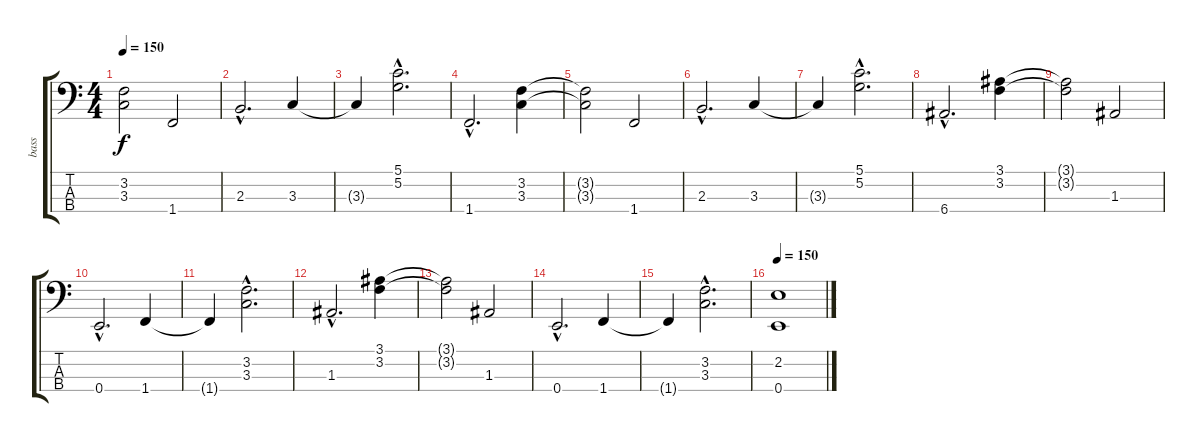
\track ("bass" "bass") {instrument electricbassfinger}
\staff {score tabs}
\tuning (G2 D2 A1 E1) {hide}
\ts (4 4)
\tempo 150
\clef f4
\ks c
(3.2{t} 3.3{t}).2{dy f} 1.4.2 |
2.3{hac}.2{d} 3.3.4 |
3.3{t}.4 (5.1{hac} 5.2{hac}).2{d} |
1.4{hac}.2{d} (3.2 3.3).4 |
(3.2{t} 3.3{t}).2 1.4.2 |
2.3{hac}.2{d} 3.3.4 |
3.3{t}.4 (5.1{hac} 5.2{hac}).2{d} |
6.4{hac}.2{d} (3.1 3.2).4 |
(3.1{t} 3.2{t}).2 1.3.2 |
0.4{hac}.2{d} 1.4.4 |
1.4{t}.4 (3.2{hac} 3.3{hac}).2{d} |
1.3{hac}.2{d} (3.1 3.2).4 |
(3.1{t} 3.2{t}).2 1.3.2 |
0.4{hac}.2{d} 1.4.4 |
1.4{t}.4 (3.2{hac} 3.3{hac}).2{d} |
\tempo 150
(2.2 0.4).1
